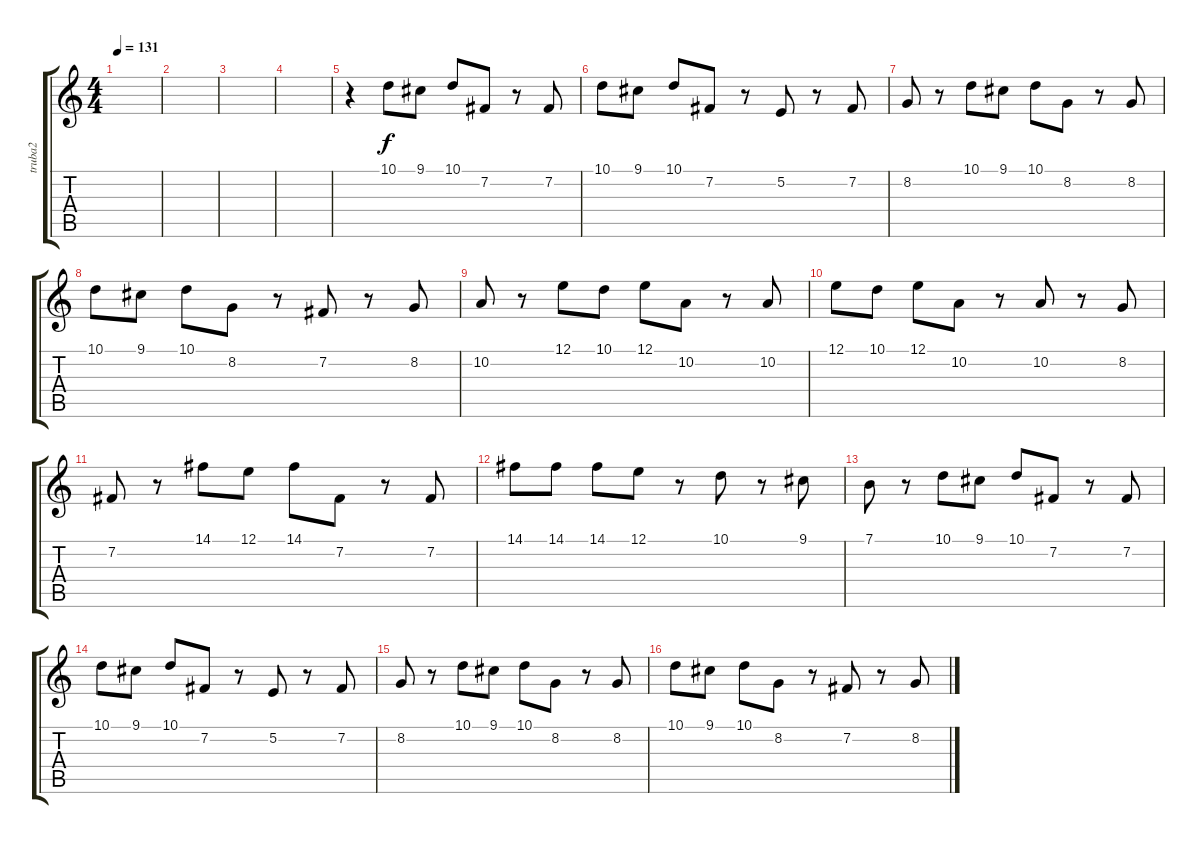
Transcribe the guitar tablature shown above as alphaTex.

\track ("truba2" "truba2") {instrument trombone}
\staff {score tabs}
\tuning (E4 B3 G3 D3 A2 E2) {hide}
\ts (4 4)
\tempo 131
\clef g2
\ks c
|
|
|
|
r.4 10.1.8 9.1.8 10.1.8 7.2.8 r.8 7.2.8 |
10.1.8 9.1.8 10.1.8 7.2.8 r.8 5.2.8 r.8 7.2.8 |
8.2.8 r.8 10.1.8 9.1.8 10.1.8 8.2.8 r.8 8.2.8 |
10.1.8 9.1.8 10.1.8 8.2.8 r.8 7.2.8 r.8 8.2.8 |
10.2.8 r.8 12.1.8 10.1.8 12.1.8 10.2.8 r.8 10.2.8 |
12.1.8 10.1.8 12.1.8 10.2.8 r.8 10.2.8 r.8 8.2.8 |
7.2.8 r.8 14.1.8 12.1.8 14.1.8 7.2.8 r.8 7.2.8 |
14.1.8 14.1.8 14.1.8 12.1.8 r.8 10.1.8 r.8 9.1.8 |
7.1.8 r.8 10.1.8 9.1.8 10.1.8 7.2.8 r.8 7.2.8 |
10.1.8 9.1.8 10.1.8 7.2.8 r.8 5.2.8 r.8 7.2.8 |
8.2.8 r.8 10.1.8 9.1.8 10.1.8 8.2.8 r.8 8.2.8 |
10.1.8 9.1.8 10.1.8 8.2.8 r.8 7.2.8 r.8 8.2.8
